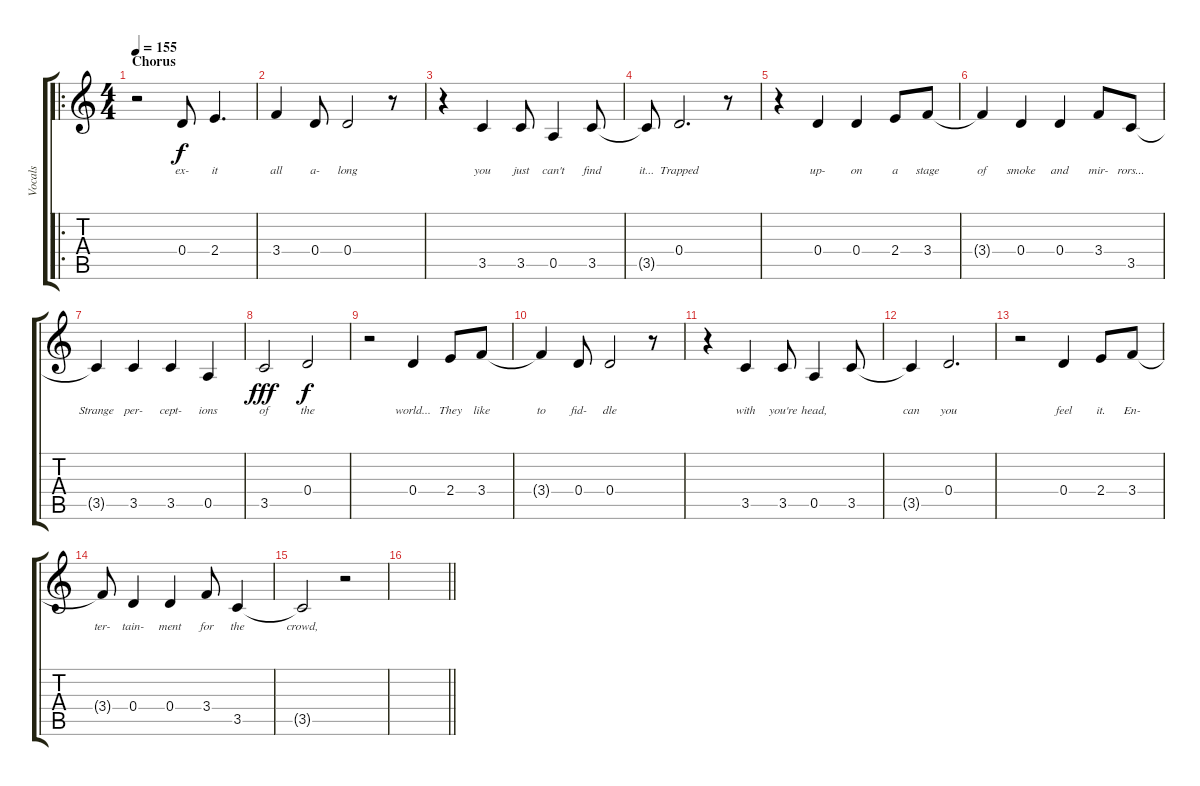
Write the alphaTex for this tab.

\track ("Vocals" "Vocals") {instrument overdrivenguitar}
\staff {score tabs}
\tuning (E4 B3 G3 D3 A2 E2) {hide}
\ro
\ts (4 4)
\section ("" "Chorus")
\tempo 155
\clef g2
\ks c
r.2{dy fff} 0.4.8{lyrics (0 "ex-") lyrics (1 "") lyrics (2 "") lyrics (3 "") lyrics (4 "") dy f} 2.4.4{d lyrics (0 "it") lyrics (1 "") lyrics (2 "") lyrics (3 "") lyrics (4 "")} |
3.4.4{lyrics (0 "all") lyrics (1 "") lyrics (2 "") lyrics (3 "") lyrics (4 "")} 0.4.8{lyrics (0 "a-") lyrics (1 "") lyrics (2 "") lyrics (3 "") lyrics (4 "")} 0.4.2{lyrics (0 "long") lyrics (1 "") lyrics (2 "") lyrics (3 "") lyrics (4 "")} r.8 |
r.4 3.5.4{lyrics (0 "you") lyrics (1 "") lyrics (2 "") lyrics (3 "") lyrics (4 "")} 3.5.8{lyrics (0 "just") lyrics (1 "") lyrics (2 "") lyrics (3 "") lyrics (4 "")} 0.5.4{lyrics (0 "can't") lyrics (1 "") lyrics (2 "") lyrics (3 "") lyrics (4 "")} 3.5.8{lyrics (0 "find") lyrics (1 "") lyrics (2 "") lyrics (3 "") lyrics (4 "")} |
3.5{t}.8{lyrics (0 "it...") lyrics (1 "") lyrics (2 "") lyrics (3 "") lyrics (4 "")} 0.4.2{d lyrics (0 "Trapped") lyrics (1 "") lyrics (2 "") lyrics (3 "") lyrics (4 "")} r.8 |
r.4 0.4.4{lyrics (0 "up-") lyrics (1 "") lyrics (2 "") lyrics (3 "") lyrics (4 "")} 0.4.4{lyrics (0 "on") lyrics (1 "") lyrics (2 "") lyrics (3 "") lyrics (4 "")} 2.4.8{lyrics (0 "a") lyrics (1 "") lyrics (2 "") lyrics (3 "") lyrics (4 "")} 3.4.8{lyrics (0 "stage") lyrics (1 "") lyrics (2 "") lyrics (3 "") lyrics (4 "")} |
3.4{t}.4{lyrics (0 "of") lyrics (1 "") lyrics (2 "") lyrics (3 "") lyrics (4 "")} 0.4.4{lyrics (0 "smoke") lyrics (1 "") lyrics (2 "") lyrics (3 "") lyrics (4 "")} 0.4.4{lyrics (0 "and") lyrics (1 "") lyrics (2 "") lyrics (3 "") lyrics (4 "")} 3.4.8{lyrics (0 "mir-") lyrics (1 "") lyrics (2 "") lyrics (3 "") lyrics (4 "")} 3.5.8{lyrics (0 "rors...") lyrics (1 "") lyrics (2 "") lyrics (3 "") lyrics (4 "")} |
3.5{t}.4{lyrics (0 "Strange") lyrics (1 "") lyrics (2 "") lyrics (3 "") lyrics (4 "")} 3.5.4{lyrics (0 "per-") lyrics (1 "") lyrics (2 "") lyrics (3 "") lyrics (4 "")} 3.5.4{lyrics (0 "cept-") lyrics (1 "") lyrics (2 "") lyrics (3 "") lyrics (4 "")} 0.5.4{lyrics (0 "ions") lyrics (1 "") lyrics (2 "") lyrics (3 "") lyrics (4 "")} |
3.5.2{lyrics (0 "of") lyrics (1 "") lyrics (2 "") lyrics (3 "") lyrics (4 "") dy fff} 0.4.2{lyrics (0 "the") lyrics (1 "") lyrics (2 "") lyrics (3 "") lyrics (4 "") dy f} |
r.2 0.4.4{lyrics (0 "world...") lyrics (1 "") lyrics (2 "") lyrics (3 "") lyrics (4 "")} 2.4.8{lyrics (0 "They") lyrics (1 "") lyrics (2 "") lyrics (3 "") lyrics (4 "")} 3.4.8{lyrics (0 "like") lyrics (1 "") lyrics (2 "") lyrics (3 "") lyrics (4 "")} |
3.4{t}.4{lyrics (0 "to") lyrics (1 "") lyrics (2 "") lyrics (3 "") lyrics (4 "")} 0.4.8{lyrics (0 "fid-") lyrics (1 "") lyrics (2 "") lyrics (3 "") lyrics (4 "")} 0.4.2{lyrics (0 "dle") lyrics (1 "") lyrics (2 "") lyrics (3 "") lyrics (4 "")} r.8 |
r.4 3.5.4{lyrics (0 "with") lyrics (1 "") lyrics (2 "") lyrics (3 "") lyrics (4 "")} 3.5.8{lyrics (0 "you're") lyrics (1 "") lyrics (2 "") lyrics (3 "") lyrics (4 "")} 0.5.4{lyrics (0 "head,") lyrics (1 "") lyrics (2 "") lyrics (3 "") lyrics (4 "")} 3.5.8{lyrics (0 "") lyrics (1 "") lyrics (2 "") lyrics (3 "") lyrics (4 "")} |
3.5{t}.4{lyrics (0 "can") lyrics (1 "") lyrics (2 "") lyrics (3 "") lyrics (4 "")} 0.4.2{d lyrics (0 "you") lyrics (1 "") lyrics (2 "") lyrics (3 "") lyrics (4 "")} |
r.2 0.4.4{lyrics (0 "feel") lyrics (1 "") lyrics (2 "") lyrics (3 "") lyrics (4 "")} 2.4.8{lyrics (0 "it.") lyrics (1 "") lyrics (2 "") lyrics (3 "") lyrics (4 "")} 3.4.8{lyrics (0 "En-") lyrics (1 "") lyrics (2 "") lyrics (3 "") lyrics (4 "")} |
3.4{t}.8{lyrics (0 "ter-") lyrics (1 "") lyrics (2 "") lyrics (3 "") lyrics (4 "")} 0.4.4{lyrics (0 "tain-") lyrics (1 "") lyrics (2 "") lyrics (3 "") lyrics (4 "")} 0.4.4{lyrics (0 "ment") lyrics (1 "") lyrics (2 "") lyrics (3 "") lyrics (4 "")} 3.4.8{lyrics (0 "for") lyrics (1 "") lyrics (2 "") lyrics (3 "") lyrics (4 "")} 3.5.4{lyrics (0 "the") lyrics (1 "") lyrics (2 "") lyrics (3 "") lyrics (4 "")} |
3.5{t}.2{lyrics (0 "crowd,") lyrics (1 "") lyrics (2 "") lyrics (3 "") lyrics (4 "")} r.2 |
\barLineRight lightlight
